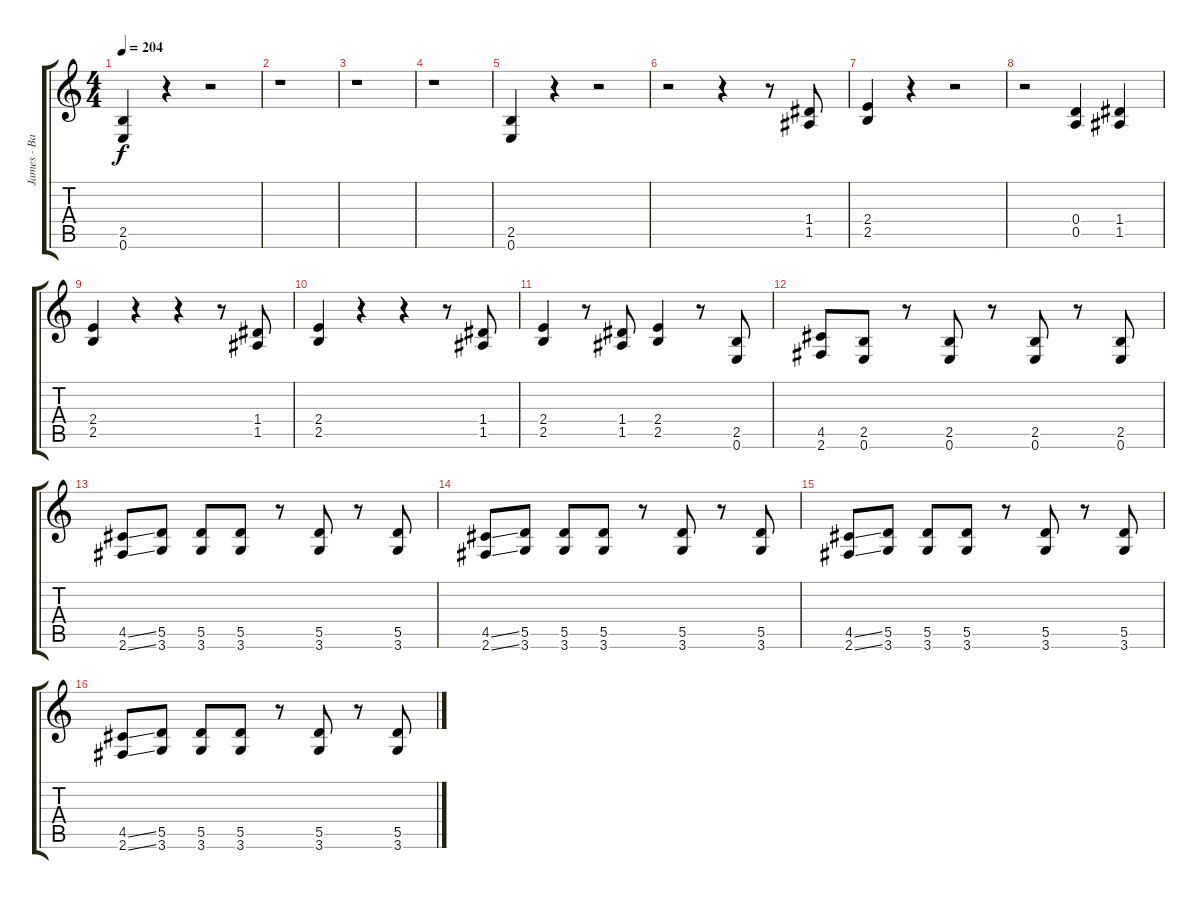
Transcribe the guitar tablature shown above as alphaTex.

\track ("James - Back Guitar" "James - Ba") {instrument distortionguitar}
\staff {score tabs}
\tuning (E4 B3 G3 D3 A2 E2) {hide}
\ts (4 4)
\tempo 204
\clef g2
\ks c
(2.5 0.6).4{dy f} r.4 r.2 |
r.1 |
r.1 |
r.1 |
(2.5 0.6).4 r.4 r.2 |
r.2 r.4 r.8 (1.4 1.5).8 |
(2.4 2.5).4 r.4 r.2 |
r.2 (0.4 0.5).4 (1.4 1.5).4 |
(2.4 2.5).4 r.4 r.4 r.8 (1.4 1.5).8 |
(2.4 2.5).4 r.4 r.4 r.8 (1.4 1.5).8 |
(2.4 2.5).4 r.8 (1.4 1.5).8 (2.4 2.5).4 r.8 (2.5 0.6).8 |
(4.5 2.6).8 (2.5 0.6).8 r.8 (2.5 0.6).8 r.8 (2.5 0.6).8 r.8 (2.5 0.6).8 |
(4.5{ss} 2.6{ss}).8 (5.5 3.6).8 (5.5 3.6).8 (5.5 3.6).8 r.8 (5.5 3.6).8 r.8 (5.5 3.6).8 |
(4.5{ss} 2.6{ss}).8 (5.5 3.6).8 (5.5 3.6).8 (5.5 3.6).8 r.8 (5.5 3.6).8 r.8 (5.5 3.6).8 |
(4.5{ss} 2.6{ss}).8 (5.5 3.6).8 (5.5 3.6).8 (5.5 3.6).8 r.8 (5.5 3.6).8 r.8 (5.5 3.6).8 |
(4.5{ss} 2.6{ss}).8 (5.5 3.6).8 (5.5 3.6).8 (5.5 3.6).8 r.8 (5.5 3.6).8 r.8 (5.5 3.6).8
